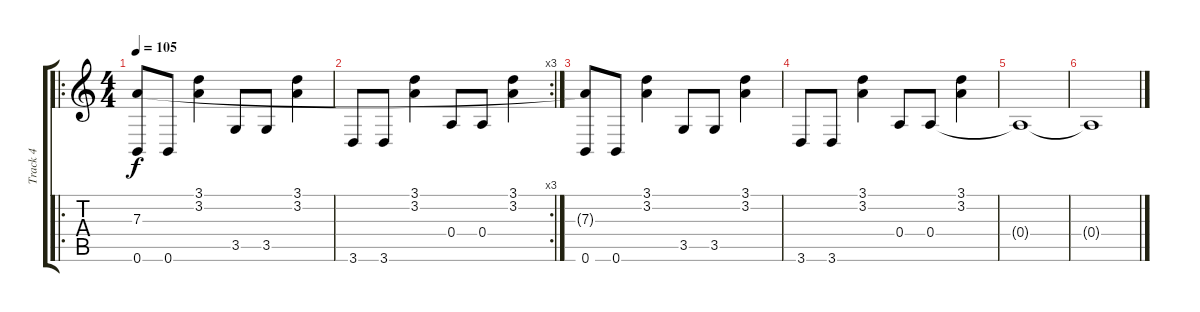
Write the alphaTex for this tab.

\track ("Track 4" "Track 4") {instrument overdrivenguitar}
\staff {score tabs}
\tuning (B3 Gb3 D3 A2 E2 B1) {hide}
\ro
\ts (4 4)
\tempo 105
\clef g2
\ks c
(7.3{t} 0.6).8{dy f} 0.6.8 (3.1 3.2).4 3.5.8 3.5.8 (3.1 3.2).4 |
\rc 3
3.6.8 3.6.8 (3.1 3.2).4 0.4.8 0.4.8 (3.1 3.2).4 |
(7.3{t} 0.6).8 0.6.8 (3.1 3.2).4 3.5.8 3.5.8 (3.1 3.2).4 |
3.6.8 3.6.8 (3.1 3.2).4 0.4.8 0.4.8 (3.1 3.2).4 |
0.4{t}.1 |
0.4{t}.1
